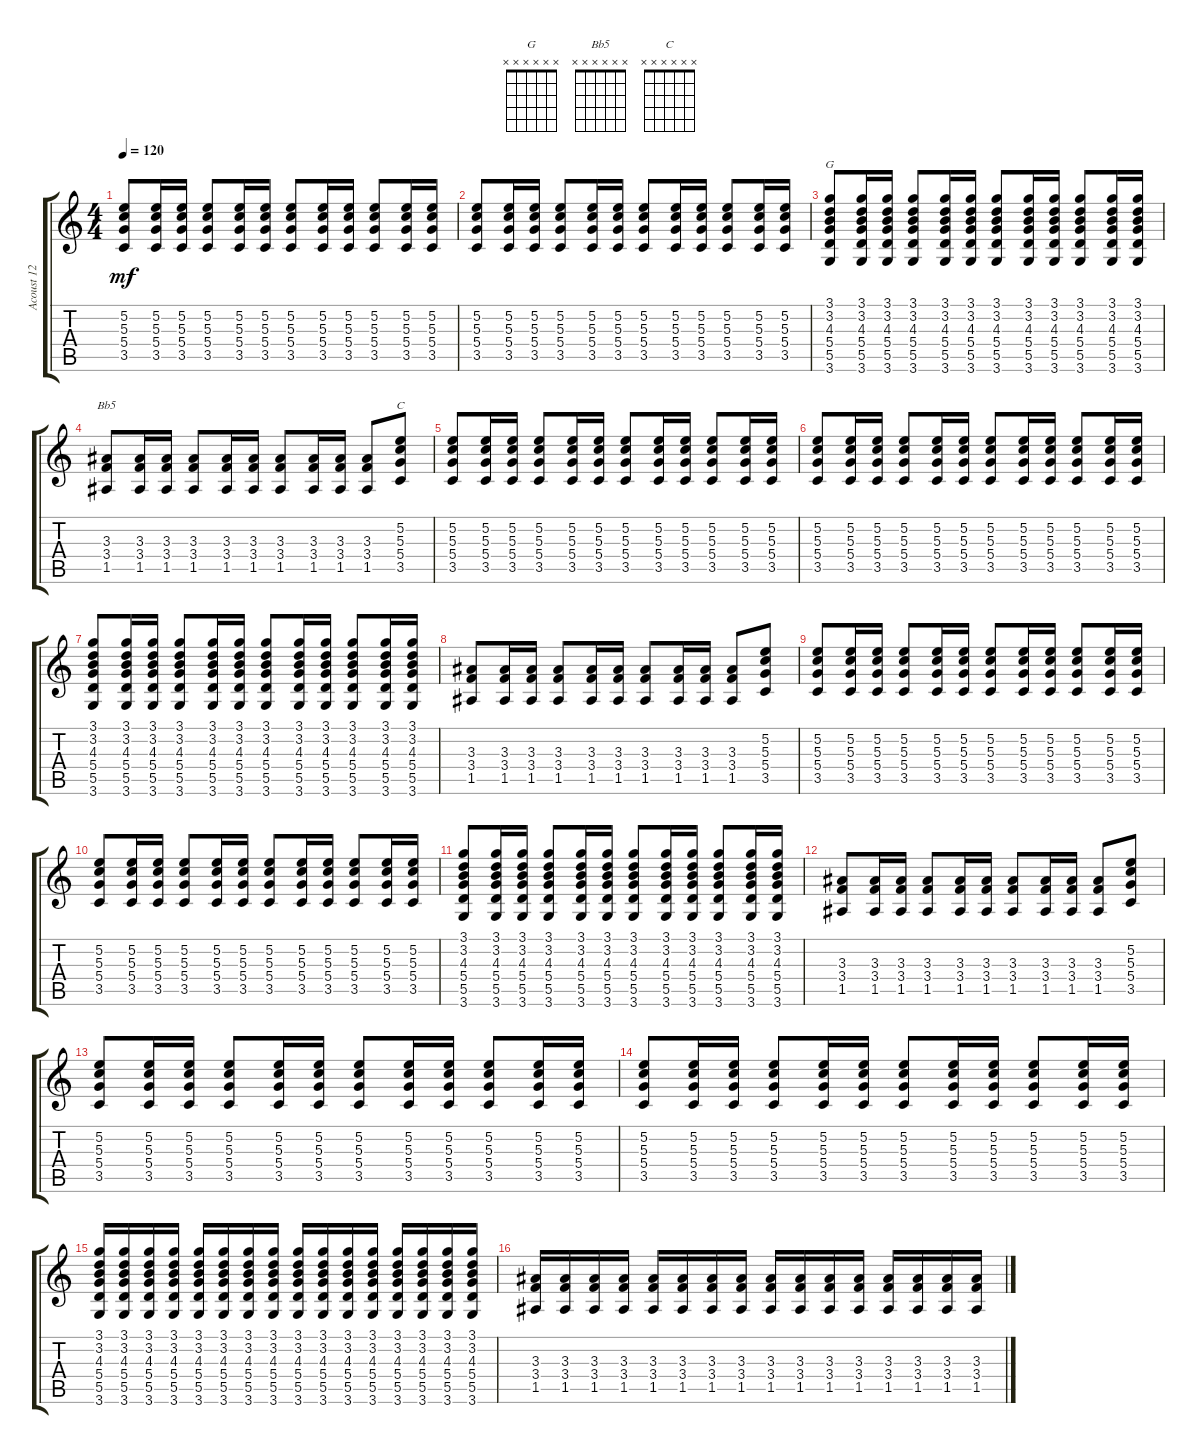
\track ("Acoust 12 string" "Acoust 12 ") {instrument acousticguitarsteel}
\staff {score tabs}
\tuning (E4 B3 G3 D3 A2 E2) {hide}
\chord ("G" x x x x x x) {firstfret 0}
\chord ("Bb5" x x x x x x) {firstfret 0}
\chord ("C" x x x x x x) {firstfret 0}
\ts (4 4)
\tempo 120
\clef g2
\ks c
(5.2 5.3 5.4 3.5).8{dy mf} (5.2 5.3 5.4 3.5).16 (5.2 5.3 5.4 3.5).16 (5.2 5.3 5.4 3.5).8 (5.2 5.3 5.4 3.5).16 (5.2 5.3 5.4 3.5).16 (5.2 5.3 5.4 3.5).8 (5.2 5.3 5.4 3.5).16 (5.2 5.3 5.4 3.5).16 (5.2 5.3 5.4 3.5).8 (5.2 5.3 5.4 3.5).16 (5.2 5.3 5.4 3.5).16 |
(5.2 5.3 5.4 3.5).8 (5.2 5.3 5.4 3.5).16 (5.2 5.3 5.4 3.5).16 (5.2 5.3 5.4 3.5).8 (5.2 5.3 5.4 3.5).16 (5.2 5.3 5.4 3.5).16 (5.2 5.3 5.4 3.5).8 (5.2 5.3 5.4 3.5).16 (5.2 5.3 5.4 3.5).16 (5.2 5.3 5.4 3.5).8 (5.2 5.3 5.4 3.5).16 (5.2 5.3 5.4 3.5).16 |
(3.1 3.2 4.3 5.4 5.5 3.6).8{ch "G"} (3.1 3.2 4.3 5.4 5.5 3.6).16 (3.1 3.2 4.3 5.4 5.5 3.6).16 (3.1 3.2 4.3 5.4 5.5 3.6).8 (3.1 3.2 4.3 5.4 5.5 3.6).16 (3.1 3.2 4.3 5.4 5.5 3.6).16 (3.1 3.2 4.3 5.4 5.5 3.6).8 (3.1 3.2 4.3 5.4 5.5 3.6).16 (3.1 3.2 4.3 5.4 5.5 3.6).16 (3.1 3.2 4.3 5.4 5.5 3.6).8 (3.1 3.2 4.3 5.4 5.5 3.6).16 (3.1 3.2 4.3 5.4 5.5 3.6).16 |
(3.3 3.4 1.5).8{ch "Bb5"} (3.3 3.4 1.5).16 (3.3 3.4 1.5).16 (3.3 3.4 1.5).8 (3.3 3.4 1.5).16 (3.3 3.4 1.5).16 (3.3 3.4 1.5).8 (3.3 3.4 1.5).16 (3.3 3.4 1.5).16 (3.3 3.4 1.5).8 (5.2 5.3 5.4 3.5).8{ch "C"} |
(5.2 5.3 5.4 3.5).8 (5.2 5.3 5.4 3.5).16 (5.2 5.3 5.4 3.5).16 (5.2 5.3 5.4 3.5).8 (5.2 5.3 5.4 3.5).16 (5.2 5.3 5.4 3.5).16 (5.2 5.3 5.4 3.5).8 (5.2 5.3 5.4 3.5).16 (5.2 5.3 5.4 3.5).16 (5.2 5.3 5.4 3.5).8 (5.2 5.3 5.4 3.5).16 (5.2 5.3 5.4 3.5).16 |
(5.2 5.3 5.4 3.5).8 (5.2 5.3 5.4 3.5).16 (5.2 5.3 5.4 3.5).16 (5.2 5.3 5.4 3.5).8 (5.2 5.3 5.4 3.5).16 (5.2 5.3 5.4 3.5).16 (5.2 5.3 5.4 3.5).8 (5.2 5.3 5.4 3.5).16 (5.2 5.3 5.4 3.5).16 (5.2 5.3 5.4 3.5).8 (5.2 5.3 5.4 3.5).16 (5.2 5.3 5.4 3.5).16 |
(3.1 3.2 4.3 5.4 5.5 3.6).8 (3.1 3.2 4.3 5.4 5.5 3.6).16 (3.1 3.2 4.3 5.4 5.5 3.6).16 (3.1 3.2 4.3 5.4 5.5 3.6).8 (3.1 3.2 4.3 5.4 5.5 3.6).16 (3.1 3.2 4.3 5.4 5.5 3.6).16 (3.1 3.2 4.3 5.4 5.5 3.6).8 (3.1 3.2 4.3 5.4 5.5 3.6).16 (3.1 3.2 4.3 5.4 5.5 3.6).16 (3.1 3.2 4.3 5.4 5.5 3.6).8 (3.1 3.2 4.3 5.4 5.5 3.6).16 (3.1 3.2 4.3 5.4 5.5 3.6).16 |
(3.3 3.4 1.5).8 (3.3 3.4 1.5).16 (3.3 3.4 1.5).16 (3.3 3.4 1.5).8 (3.3 3.4 1.5).16 (3.3 3.4 1.5).16 (3.3 3.4 1.5).8 (3.3 3.4 1.5).16 (3.3 3.4 1.5).16 (3.3 3.4 1.5).8 (5.2 5.3 5.4 3.5).8 |
(5.2 5.3 5.4 3.5).8 (5.2 5.3 5.4 3.5).16 (5.2 5.3 5.4 3.5).16 (5.2 5.3 5.4 3.5).8 (5.2 5.3 5.4 3.5).16 (5.2 5.3 5.4 3.5).16 (5.2 5.3 5.4 3.5).8 (5.2 5.3 5.4 3.5).16 (5.2 5.3 5.4 3.5).16 (5.2 5.3 5.4 3.5).8 (5.2 5.3 5.4 3.5).16 (5.2 5.3 5.4 3.5).16 |
(5.2 5.3 5.4 3.5).8 (5.2 5.3 5.4 3.5).16 (5.2 5.3 5.4 3.5).16 (5.2 5.3 5.4 3.5).8 (5.2 5.3 5.4 3.5).16 (5.2 5.3 5.4 3.5).16 (5.2 5.3 5.4 3.5).8 (5.2 5.3 5.4 3.5).16 (5.2 5.3 5.4 3.5).16 (5.2 5.3 5.4 3.5).8 (5.2 5.3 5.4 3.5).16 (5.2 5.3 5.4 3.5).16 |
(3.1 3.2 4.3 5.4 5.5 3.6).8 (3.1 3.2 4.3 5.4 5.5 3.6).16 (3.1 3.2 4.3 5.4 5.5 3.6).16 (3.1 3.2 4.3 5.4 5.5 3.6).8 (3.1 3.2 4.3 5.4 5.5 3.6).16 (3.1 3.2 4.3 5.4 5.5 3.6).16 (3.1 3.2 4.3 5.4 5.5 3.6).8 (3.1 3.2 4.3 5.4 5.5 3.6).16 (3.1 3.2 4.3 5.4 5.5 3.6).16 (3.1 3.2 4.3 5.4 5.5 3.6).8 (3.1 3.2 4.3 5.4 5.5 3.6).16 (3.1 3.2 4.3 5.4 5.5 3.6).16 |
(3.3 3.4 1.5).8 (3.3 3.4 1.5).16 (3.3 3.4 1.5).16 (3.3 3.4 1.5).8 (3.3 3.4 1.5).16 (3.3 3.4 1.5).16 (3.3 3.4 1.5).8 (3.3 3.4 1.5).16 (3.3 3.4 1.5).16 (3.3 3.4 1.5).8 (5.2 5.3 5.4 3.5).8 |
(5.2 5.3 5.4 3.5).8 (5.2 5.3 5.4 3.5).16 (5.2 5.3 5.4 3.5).16 (5.2 5.3 5.4 3.5).8 (5.2 5.3 5.4 3.5).16 (5.2 5.3 5.4 3.5).16 (5.2 5.3 5.4 3.5).8 (5.2 5.3 5.4 3.5).16 (5.2 5.3 5.4 3.5).16 (5.2 5.3 5.4 3.5).8 (5.2 5.3 5.4 3.5).16 (5.2 5.3 5.4 3.5).16 |
(5.2 5.3 5.4 3.5).8 (5.2 5.3 5.4 3.5).16 (5.2 5.3 5.4 3.5).16 (5.2 5.3 5.4 3.5).8 (5.2 5.3 5.4 3.5).16 (5.2 5.3 5.4 3.5).16 (5.2 5.3 5.4 3.5).8 (5.2 5.3 5.4 3.5).16 (5.2 5.3 5.4 3.5).16 (5.2 5.3 5.4 3.5).8 (5.2 5.3 5.4 3.5).16 (5.2 5.3 5.4 3.5).16 |
(3.1 3.2 4.3 5.4 5.5 3.6).16 (3.1 3.2 4.3 5.4 5.5 3.6).16 (3.1 3.2 4.3 5.4 5.5 3.6).16 (3.1 3.2 4.3 5.4 5.5 3.6).16 (3.1 3.2 4.3 5.4 5.5 3.6).16 (3.1 3.2 4.3 5.4 5.5 3.6).16 (3.1 3.2 4.3 5.4 5.5 3.6).16 (3.1 3.2 4.3 5.4 5.5 3.6).16 (3.1 3.2 4.3 5.4 5.5 3.6).16 (3.1 3.2 4.3 5.4 5.5 3.6).16 (3.1 3.2 4.3 5.4 5.5 3.6).16 (3.1 3.2 4.3 5.4 5.5 3.6).16 (3.1 3.2 4.3 5.4 5.5 3.6).16 (3.1 3.2 4.3 5.4 5.5 3.6).16 (3.1 3.2 4.3 5.4 5.5 3.6).16 (3.1 3.2 4.3 5.4 5.5 3.6).16 |
(3.3 3.4 1.5).16 (3.3 3.4 1.5).16 (3.3 3.4 1.5).16 (3.3 3.4 1.5).16 (3.3 3.4 1.5).16 (3.3 3.4 1.5).16 (3.3 3.4 1.5).16 (3.3 3.4 1.5).16 (3.3 3.4 1.5).16 (3.3 3.4 1.5).16 (3.3 3.4 1.5).16 (3.3 3.4 1.5).16 (3.3 3.4 1.5).16 (3.3 3.4 1.5).16 (3.3 3.4 1.5).16 (3.3 3.4 1.5).16
